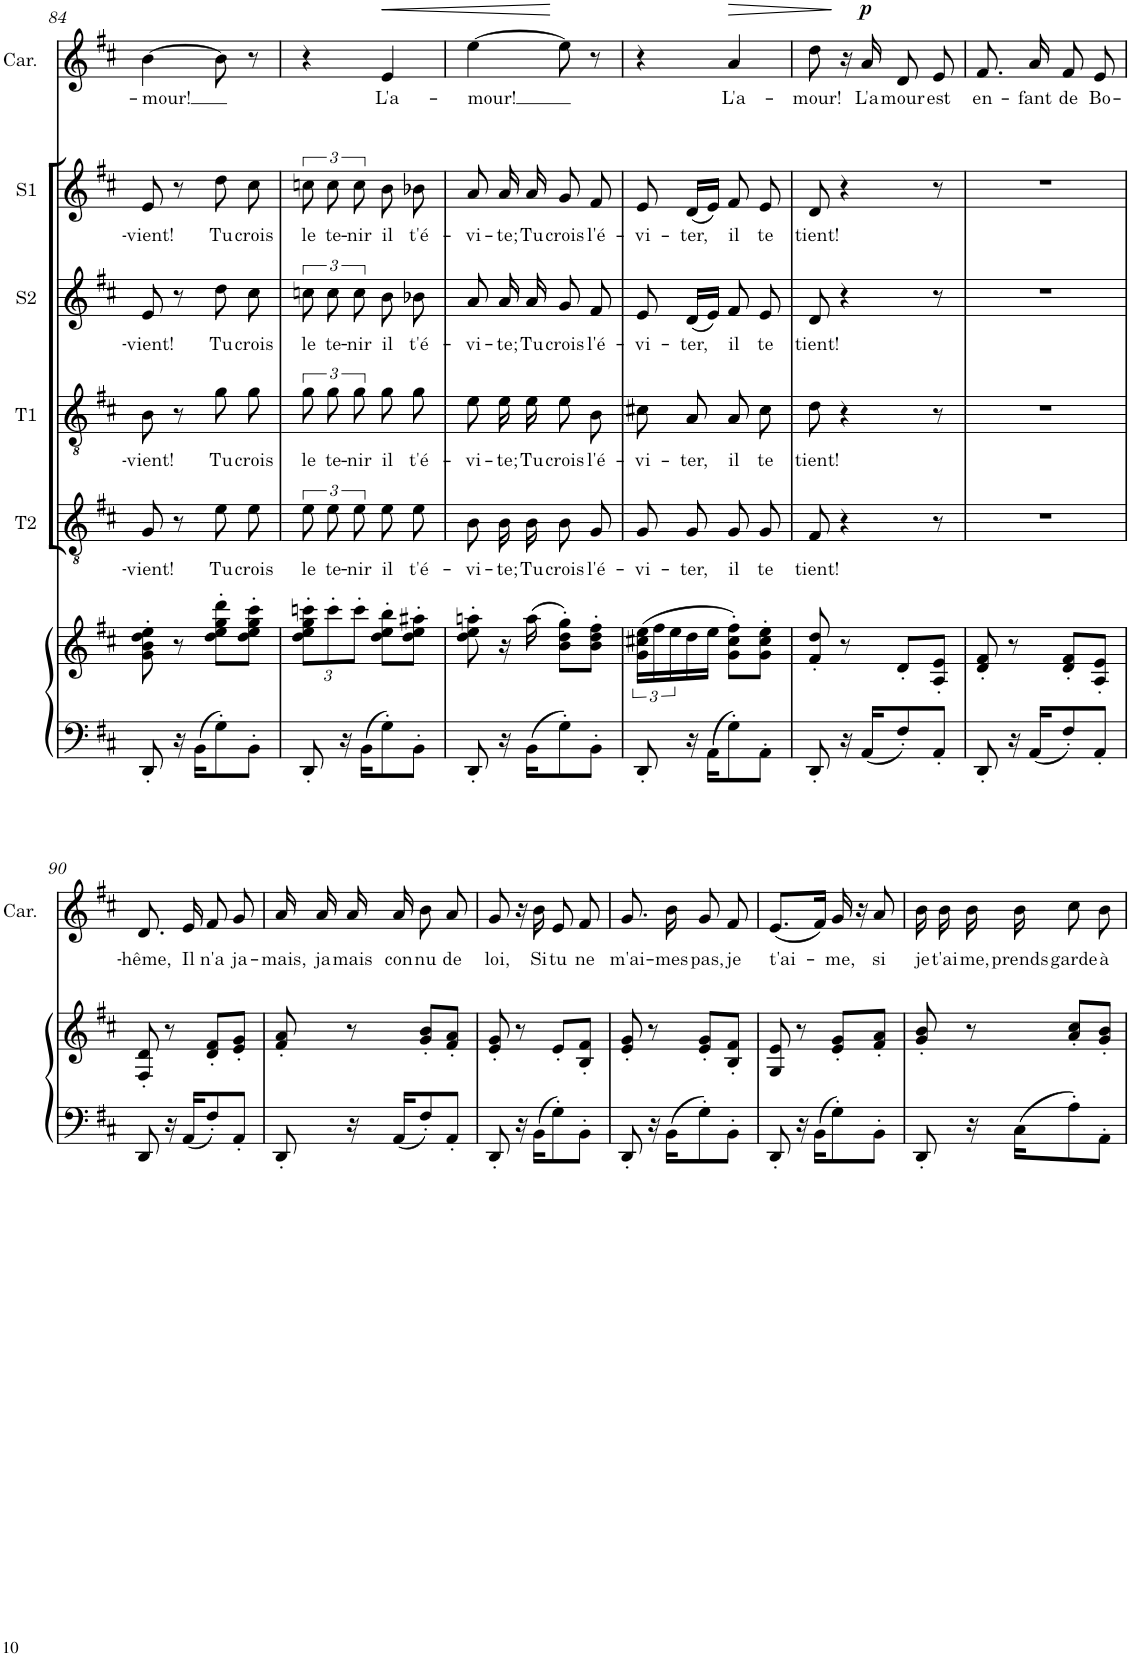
**kern	**kern	**kern	**text	**kern	**text	**kern	**text	**kern	**text	**kern	**text	**dynam
*part6	*part6	*part5	*part5	*part4	*part4	*part3	*part3	*part2	*part2	*part1	*part1	*part1
*staff7	*staff6	*staff5	*staff5	*staff4	*staff4	*staff3	*staff3	*staff2	*staff2	*staff1	*staff1	*staff1
*I"Midi_1	*	*I"Ténor 2	*	*I"Ténor 1	*	*I"Soprano 2	*	*I"Soprano 1	*	*I"Carmen	*	*
*	*	*I'T2	*	*I'T1	*	*I'S2	*	*I'S1	*	*I'Car.	*	*
!!LO:PB:g=z
*clefF4	*clefG2	*clefGv2	*	*clefGv2	*	*clefG2	*	*clefG2	*	*clefG2	*	*
*k[f#c#]	*k[f#c#]	*k[f#c#]	*	*k[f#c#]	*	*k[f#c#]	*	*k[f#c#]	*	*k[f#c#]	*	*
*M2/4	*M2/4	*M2/4	*	*M2/4	*	*M2/4	*	*M2/4	*	*M2/4	*	*
=84	=84	=84	=84	=84	=84	=84	=84	=84	=84	=84	=84	=84
!	!	!	!LO:LY:b	!	!LO:LY:b	!	!LO:LY:b	!	!LO:LY:b	!	!LO:LY:b	!
8DD'/	8g\' 8b\' 8dd\' 8ee\'	8G/	-vient!	8B\	-vient!	8e/	-vient!	8e/	-vient!	[4b\	-mour!	.
16r	8r	8r	.	8r	.	8r	.	8r	.	.	.	.
16BB\KL	.	.	.	.	.	.	.	.	.	.	.	.
!	!	!	!LO:LY:b	!	!LO:LY:b	!	!LO:LY:b	!	!LO:LY:b	!	!	!
8G'\	8dd\' 8ee\' 8gg\' 8ddd\'L	8e\L	Tu	8g\L	Tu	8dd\	Tu	8dd\	Tu	8b\]	.	.
!	!	!	!LO:LY:b	!	!LO:LY:b	!	!LO:LY:b	!	!LO:LY:b	!	!	!
8BB'\J	8dd\' 8ee\' 8gg\' 8ccc#\'J	8e\J	crois	8g\J	crois	8cc#\	crois	8cc#\	crois	8r	.	.
=85	=85	=85	=85	=85	=85	=85	=85	=85	=85	=85	=85	=85
*	*Xbrackettup	*	*	*	*	*	*	*	*	*	*	*
!	!	!	!LO:LY:b	!	!LO:LY:b	!	!LO:LY:b	!	!LO:LY:b	!	!	!
8DD'/	12dd\' 12ee\' 12gg\' 12cccn\'L	12e\L	le	12g\L	le	12ccn\	le	12ccn\	le	4r	.	.
!	!	!	!LO:LY:b	!	!LO:LY:b	!	!LO:LY:b	!	!LO:LY:b	!	!	!
.	12ccc'\	12e\	te-	12g\	te-	12cc\	te-	12cc\	te-	.	.	.
16r	.	.	.	.	.	.	.	.	.	.	.	.
!	!	!	!LO:LY:b	!	!LO:LY:b	!	!LO:LY:b	!	!LO:LY:b	!	!	!
.	12ccc'\J	12e\J	-nir	12g\J	-nir	12cc\	-nir	12cc\	-nir	.	.	.
16BB\KL	.	.	.	.	.	.	.	.	.	.	.	.
!	!	!	!LO:LY:b	!	!LO:LY:b	!	!LO:LY:b	!	!LO:LY:b	!	!LO:LY:b	!LO:HP:b
8G'\	8dd\' 8ee\' 8bb\'L	8e\L	il	8g\L	il	8b\	il	8b\	il	4e/	L'a-	<
!	!	!	!LO:LY:b	!	!LO:LY:b	!	!LO:LY:b	!	!LO:LY:b	!	!	!
8BB'\J	8dd\' 8ee\' 8aa#X\'J	8e\J	t'é-	8g\J	t'é-	8b-X\	t'é-	8b-X\	t'é-	.	.	.
=86	=86	=86	=86	=86	=86	=86	=86	=86	=86	=86	=86	=86
!	!	!	!LO:LY:b	!	!LO:LY:b	!	!LO:LY:b	!	!LO:LY:b	!	!LO:LY:b	!
8DD'/	8dd\' 8ee\' 8aan\'	8B\L	-vi-	8e\L	-vi-	8a/	-vi-	8a/	-vi-	[4ee\	-mour!	.
!	!	!	!LO:LY:b	!	!LO:LY:b	!	!LO:LY:b	!	!LO:LY:b	!	!	!
16r	16r	16B\L	-te;	16e\L	-te;	16a/	-te;	16a/	-te;	.	.	.
!	!	!	!LO:LY:b	!	!LO:LY:b	!	!LO:LY:b	!	!LO:LY:b	!	!	!
16BB\KL	(>16aa\	16B\JJ	Tu	16e\JJ	Tu	16a/	Tu	16a/	Tu	.	.	.
!	!	!	!LO:LY:b	!	!LO:LY:b	!	!LO:LY:b	!	!LO:LY:b	!	!	!
8G'\	8b\' 8dd\' 8gg\'L)	8B/L	crois	8e\L	crois	8g/	crois	8g/	crois	8ee\]	.	[
!	!	!	!LO:LY:b	!	!LO:LY:b	!	!LO:LY:b	!	!LO:LY:b	!	!	!
8BB'\J	8b\' 8dd\' 8ff#\'J	8G/J	l'é-	8B\J	l'é-	8f#/	l'é-	8f#/	l'é-	8r	.	.
=87	=87	=87	=87	=87	=87	=87	=87	=87	=87	=87	=87	=87
*	*brackettup	*	*	*	*	*	*	*	*	*	*	*
!	!	!	!LO:LY:b	!	!LO:LY:b	!	!LO:LY:b	!	!LO:LY:b	!	!	!
8DD'/	(>24g\ 24cc#X\ 24ee\LL	8G/L	-vi-	8c#X\L	-vi-	8e/	-vi-	8e/	-vi-	4r	.	.
.	24ff#\	.	.	.	.	.	.	.	.	.	.	.
.	24ee\	.	.	.	.	.	.	.	.	.	.	.
!	!	!	!LO:LY:b	!	!LO:LY:b	!	!LO:LY:b	!	!LO:LY:b	!	!	!
16r	16dd\	8G/J	-ter,	8A\J	-ter,	(16d/LL	-ter,	(16d/LL	-ter,	.	.	.
16AA\KL	16ee\JJ	.	.	.	.	16e/JJ)	.	16e/JJ)	.	.	.	.
!	!	!	!LO:LY:b	!	!LO:LY:b	!	!LO:LY:b	!	!LO:LY:b	!	!LO:LY:b	!LO:HP:b
8G'\	8g\' 8cc#\' 8ff#\'L)	8G/L	il	8A\L	il	8f#/	il	8f#/	il	4a/	L'a-	>
!	!	!	!LO:LY:b	!	!LO:LY:b	!	!LO:LY:b	!	!LO:LY:b	!	!	!
8AA'\J	8g\' 8cc#\' 8ee\'J	8G/J	te	8c#\J	te	8e/	te	8e/	te	.	.	.
=88	=88	=88	=88	=88	=88	=88	=88	=88	=88	=88	=88	=88
!	!	!	!LO:LY:b	!	!LO:LY:b	!	!LO:LY:b	!	!LO:LY:b	!	!LO:LY:b	!
8DD'/	8f#/' 8dd/'	8F#/	tient!	8d\	tient!	8d/	tient!	8d/	tient!	8dd\	-mour!	.
16r	8r	4r	.	4r	.	4r	.	4r	.	16r	.	]
!	!	!	!	!	!	!	!	!	!	!	!LO:LY:b	!LO:DY:a
16AA/KL	.	.	.	.	.	.	.	.	.	16a/	L'a-	p
!	!	!	!	!	!	!	!	!	!	!	!LO:LY:b	!
8F#'/	8d'/L	.	.	.	.	.	.	.	.	8d/	-mour	.
!	!	!	!	!	!	!	!	!	!	!	!LO:LY:b	!
8AA'/J	8A/' 8e/'J	8r	.	8r	.	8r	.	8r	.	8e/	est	.
=89	=89	=89	=89	=89	=89	=89	=89	=89	=89	=89	=89	=89
!	!	!	!	!	!	!	!	!	!	!	!LO:LY:b	!
8DD'/	8d/' 8f#/'	2r	.	2r	.	2r	.	2r	.	8.f#/	en-	.
16r	8r	.	.	.	.	.	.	.	.	.	.	.
!	!	!	!	!	!	!	!	!	!	!	!LO:LY:b	!
16AA/KL	.	.	.	.	.	.	.	.	.	16a/	-fant	.
!	!	!	!	!	!	!	!	!	!	!	!LO:LY:b	!
8F#'/	8d/' 8f#/'L	.	.	.	.	.	.	.	.	8f#/	de	.
!	!	!	!	!	!	!	!	!	!	!	!LO:LY:b	!
8AA'/J	8A/' 8e/'J	.	.	.	.	.	.	.	.	8e/	Bo-	.
!!LO:LB:g=z
=90	=90	=90	=90	=90	=90	=90	=90	=90	=90	=90	=90	=90
!	!	!	!	!	!	!	!	!	!	!	!LO:LY:b	!
8DD/	8F#/' 8d/'	2r	.	2r	.	2r	.	2r	.	8.d/	-hême,	.
16r	8r	.	.	.	.	.	.	.	.	.	.	.
!	!	!	!	!	!	!	!	!	!	!	!LO:LY:b	!
16AA/KL	.	.	.	.	.	.	.	.	.	16e/	Il	.
!	!	!	!	!	!	!	!	!	!	!	!LO:LY:b	!
8F#'/	8d/' 8f#/'L	.	.	.	.	.	.	.	.	8f#/	n'a	.
!	!	!	!	!	!	!	!	!	!	!	!LO:LY:b	!
8AA'/J	8e/' 8g/'J	.	.	.	.	.	.	.	.	8g/	ja-	.
=91	=91	=91	=91	=91	=91	=91	=91	=91	=91	=91	=91	=91
!	!	!	!	!	!	!	!	!	!	!	!LO:LY:b	!
8DD'/	8f#/' 8a/'	2r	.	2r	.	2r	.	2r	.	16a/	-mais,	.
!	!	!	!	!	!	!	!	!	!	!	!LO:LY:b	!
.	.	.	.	.	.	.	.	.	.	16a/	ja-	.
!	!	!	!	!	!	!	!	!	!	!	!LO:LY:b	!
16r	8r	.	.	.	.	.	.	.	.	16a/	-mais	.
!	!	!	!	!	!	!	!	!	!	!	!LO:LY:b	!
16AA/KL	.	.	.	.	.	.	.	.	.	16a/	con-	.
!	!	!	!	!	!	!	!	!	!	!	!LO:LY:b	!
8F#'/	8g/' 8b/'L	.	.	.	.	.	.	.	.	8b\	-nu	.
!	!	!	!	!	!	!	!	!	!	!	!LO:LY:b	!
8AA'/J	8f#/' 8a/'J	.	.	.	.	.	.	.	.	8a/	de	.
=92	=92	=92	=92	=92	=92	=92	=92	=92	=92	=92	=92	=92
!	!	!	!	!	!	!	!	!	!	!	!LO:LY:b	!
8DD'/	8e/' 8g/'	2r	.	2r	.	2r	.	2r	.	8g/	loi,	.
16r	8r	.	.	.	.	.	.	.	.	16r	.	.
!	!	!	!	!	!	!	!	!	!	!	!LO:LY:b	!
16BB\KL	.	.	.	.	.	.	.	.	.	16b\	Si	.
!	!	!	!	!	!	!	!	!	!	!	!LO:LY:b	!
8G'\	8e'/L	.	.	.	.	.	.	.	.	8e/	tu	.
!	!	!	!	!	!	!	!	!	!	!	!LO:LY:b	!
8BB'\J	8B/' 8f#/'J	.	.	.	.	.	.	.	.	8f#/	ne	.
=93	=93	=93	=93	=93	=93	=93	=93	=93	=93	=93	=93	=93
!	!	!	!	!	!	!	!	!	!	!	!LO:LY:b	!
8DD'/	8e/' 8g/'	2r	.	2r	.	2r	.	2r	.	8.g/	m'ai-	.
16r	8r	.	.	.	.	.	.	.	.	.	.	.
!	!	!	!	!	!	!	!	!	!	!	!LO:LY:b	!
16BB\KL	.	.	.	.	.	.	.	.	.	16b\	-mes	.
!	!	!	!	!	!	!	!	!	!	!	!LO:LY:b	!
8G'\	8e/' 8g/'L	.	.	.	.	.	.	.	.	8g/	pas,	.
!	!	!	!	!	!	!	!	!	!	!	!LO:LY:b	!
8BB'\J	8B/' 8f#/'J	.	.	.	.	.	.	.	.	8f#/	je	.
=94	=94	=94	=94	=94	=94	=94	=94	=94	=94	=94	=94	=94
!	!	!	!	!	!	!	!	!	!	!	!LO:LY:b	!
8DD'/	8G/ 8e/	2r	.	2r	.	2r	.	2r	.	(<8.e/L	t'ai-	.
16r	8r	.	.	.	.	.	.	.	.	.	.	.
16BB\KL	.	.	.	.	.	.	.	.	.	16f#/Jk)	.	.
!	!	!	!	!	!	!	!	!	!	!	!LO:LY:b	!
8G'\	8e/' 8g/'L	.	.	.	.	.	.	.	.	16g/	-me,	.
.	.	.	.	.	.	.	.	.	.	16r	.	.
!	!	!	!	!	!	!	!	!	!	!	!LO:LY:b	!
8BB'\J	8f#/' 8a/'J	.	.	.	.	.	.	.	.	8a/	si	.
=95	=95	=95	=95	=95	=95	=95	=95	=95	=95	=95	=95	=95
!	!	!	!	!	!	!	!	!	!	!	!LO:LY:b	!
8DD'/	8g/' 8b/'	2r	.	2r	.	2r	.	2r	.	16b\	je	.
!	!	!	!	!	!	!	!	!	!	!	!LO:LY:b	!
.	.	.	.	.	.	.	.	.	.	16b\	t'ai-	.
!	!	!	!	!	!	!	!	!	!	!	!LO:LY:b	!
16r	8r	.	.	.	.	.	.	.	.	16b\	-me,	.
!	!	!	!	!	!	!	!	!	!	!	!LO:LY:b	!
16C#\KL	.	.	.	.	.	.	.	.	.	16b\	prends	.
!	!	!	!	!	!	!	!	!	!	!	!LO:LY:b	!
8A'\	8a/' 8cc#/'L	.	.	.	.	.	.	.	.	8cc#\	garde	.
!	!	!	!	!	!	!	!	!	!	!	!LO:LY:b	!
8AA'\J	8g/' 8b/'J	.	.	.	.	.	.	.	.	8b\	à	.
=	=	=	=	=	=	=	=	=	=	=	=	=
*-	*-	*-	*-	*-	*-	*-	*-	*-	*-	*-	*-	*-
